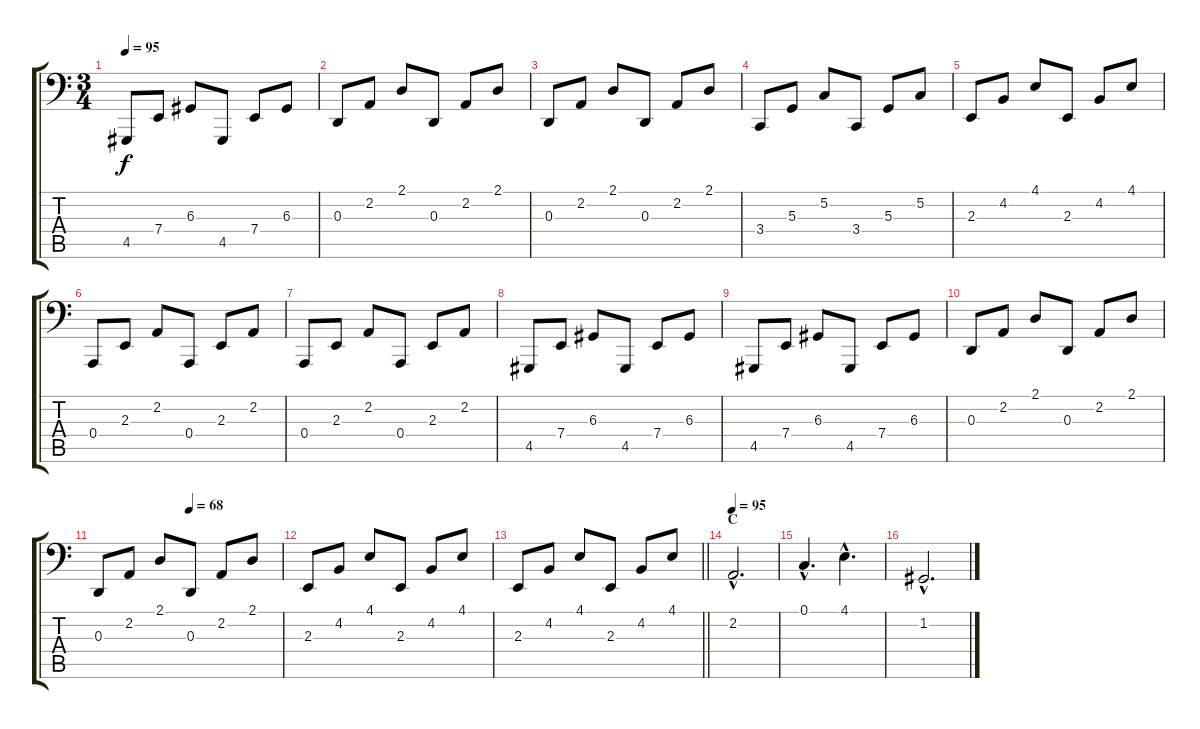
\track "" {instrument acousticgrandpiano}
\staff {score tabs}
\tuning (C3 G2 D2 A1 E1 B0) {hide}
\ts (3 4)
\tempo 95
\clef f4
\ks aminor
4.5.8{dy f} 7.4.8 6.3.8 4.5.8 7.4.8 6.3.8 |
0.3.8 2.2.8 2.1.8 0.3.8 2.2.8 2.1.8 |
0.3.8 2.2.8 2.1.8 0.3.8 2.2.8 2.1.8 |
3.4.8 5.3.8 5.2.8 3.4.8 5.3.8 5.2.8 |
2.3.8 4.2.8 4.1.8 2.3.8 4.2.8 4.1.8 |
0.4.8 2.3.8 2.2.8 0.4.8 2.3.8 2.2.8 |
0.4.8 2.3.8 2.2.8 0.4.8 2.3.8 2.2.8 |
4.5.8 7.4.8 6.3.8 4.5.8 7.4.8 6.3.8 |
4.5.8 7.4.8 6.3.8 4.5.8 7.4.8 6.3.8 |
0.3.8 2.2.8 2.1.8 0.3.8 2.2.8 2.1.8 |
\tempo (68 0.5)
0.3.8 2.2.8 2.1.8 0.3.8 2.2.8 2.1.8 |
2.3.8 4.2.8 4.1.8 2.3.8 4.2.8 4.1.8 |
\barLineRight lightlight
2.3.8 4.2.8 4.1.8 2.3.8 4.2.8 4.1.8 |
\section ("" "C")
\tempo 95
2.2{hac}.2{d} |
0.1{hac}.4{d} 4.1{hac}.4{d} |
1.2{hac}.2{d}
